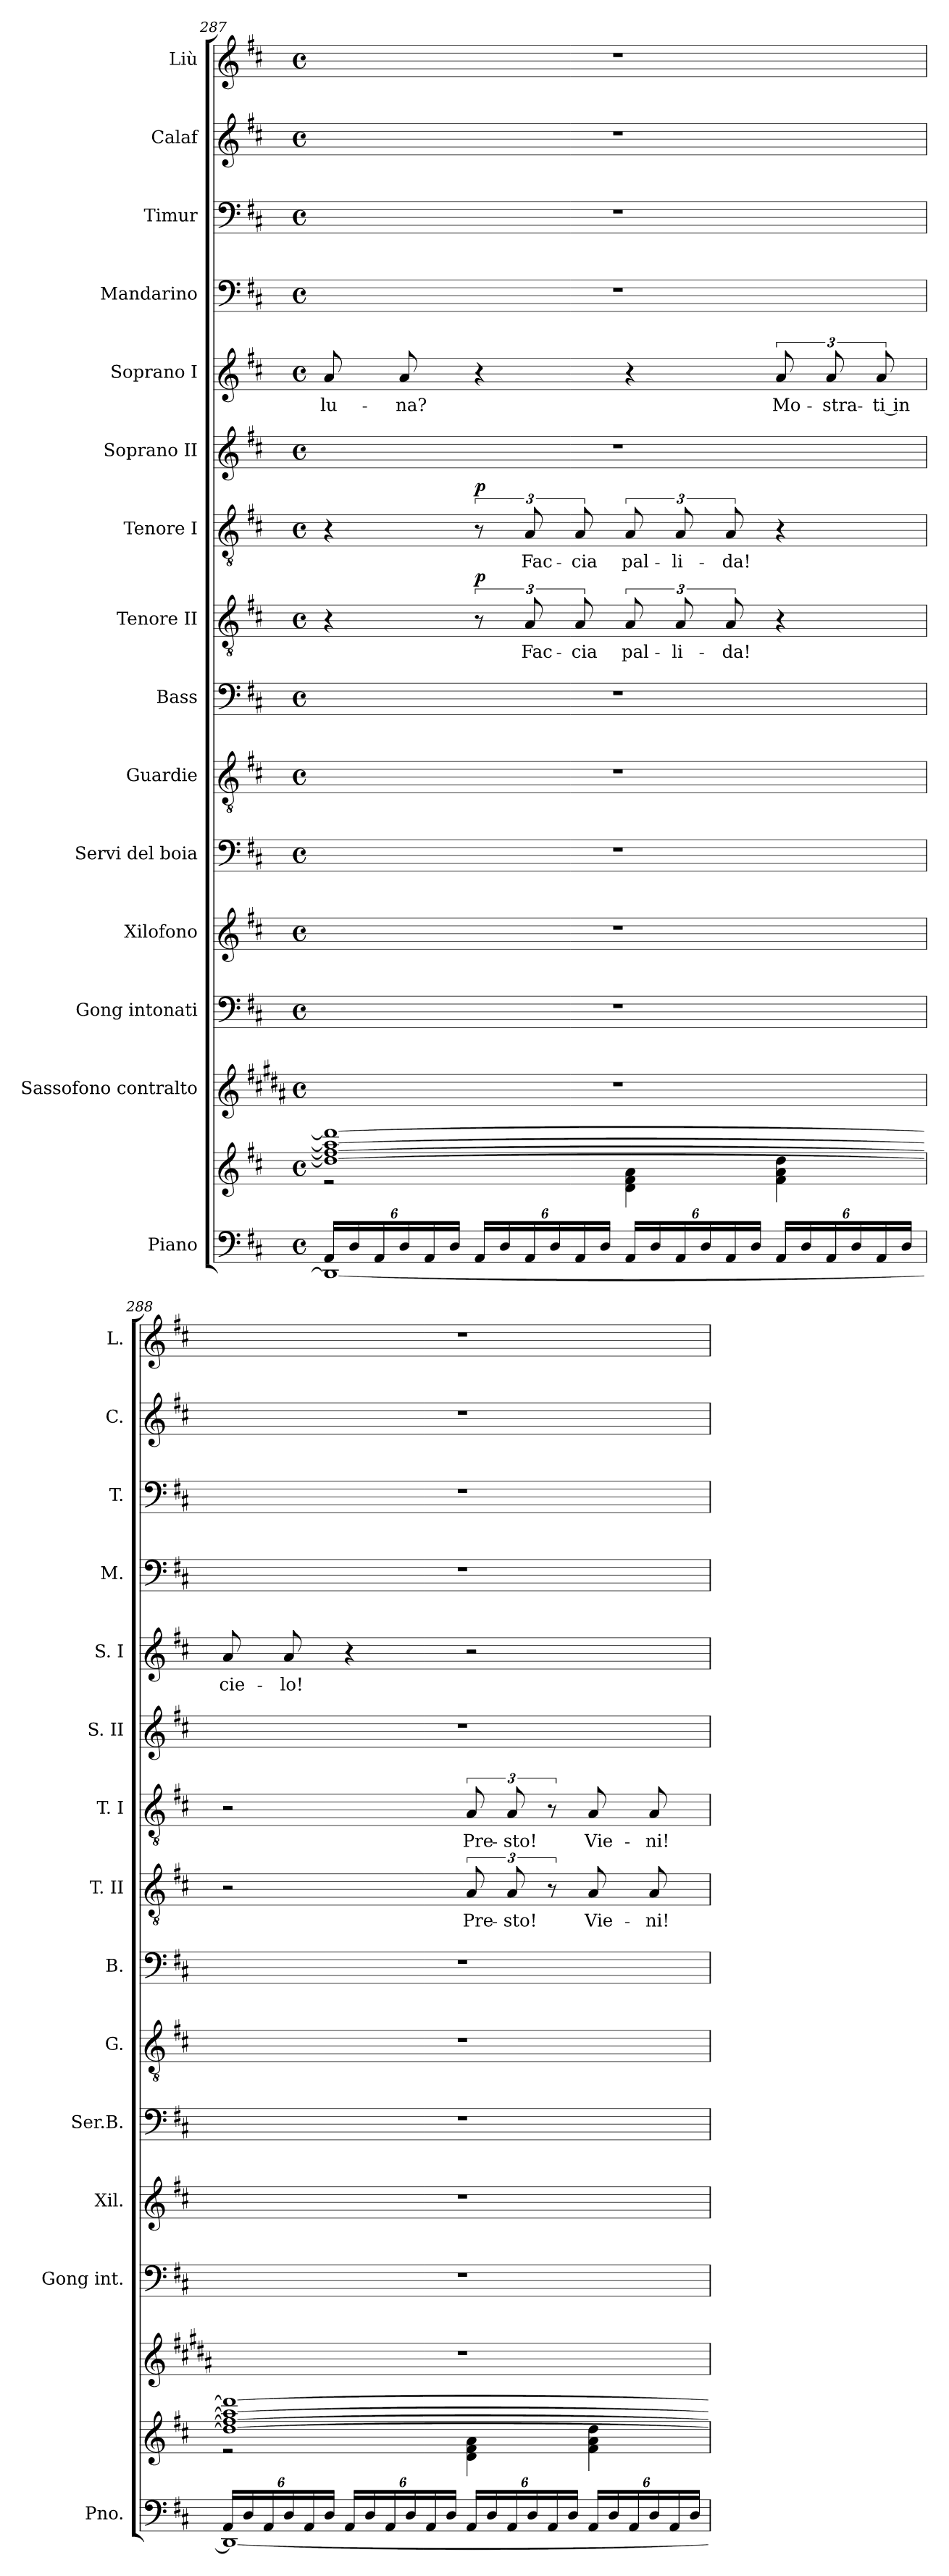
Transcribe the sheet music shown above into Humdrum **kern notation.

**kern	**kern	**kern	**kern	**kern	**kern	**kern	**kern	**kern	**text	**dynam	**kern	**text	**dynam	**kern	**kern	**text	**kern	**kern	**kern	**kern
*part15	*part15	*part14	*part13	*part12	*part11	*part10	*part9	*part8	*part8	*part8	*part7	*part7	*part7	*part6	*part5	*part5	*part4	*part3	*part2	*part1
*staff16	*staff15	*staff14	*staff13	*staff12	*staff11	*staff10	*staff9	*staff8	*staff8	*staff8	*staff7	*staff7	*staff7	*staff6	*staff5	*staff5	*staff4	*staff3	*staff2	*staff1
*I"Piano	*	*I"Sassofono contralto	*I"Gong intonati	*I"Xilofono	*I"Servi del boia	*I"Guardie	*I"Bass	*I"Tenore II	*	*	*I"Tenore I	*	*	*I"Soprano II	*I"Soprano I	*	*I"Mandarino	*I"Timur	*I"Calaf	*I"Liù
*I'Pno.	*	*	*I'Gong int.	*I'Xil.	*I'Ser.B.	*I'G.	*I'B.	*I'T. II	*	*	*I'T. I	*	*	*I'S. II	*I'S. I	*	*I'M.	*I'T.	*I'C.	*I'L.
!!LO:LB:g=z
*clefF4	*clefG2	*clefG2	*clefF4	*clefG2	*clefF4	*clefGv2	*clefF4	*clefGv2	*	*	*clefGv2	*	*	*clefG2	*clefG2	*	*clefF4	*clefF4	*clefG2	*clefG2
*	*	*ITrd5c9	*	*ITrd-7c-12	*	*	*	*	*	*	*	*	*	*	*	*	*	*	*	*
*k[f#c#]	*k[f#c#]	*k[f#c#]	*k[f#c#]	*k[f#c#]	*k[f#c#]	*k[f#c#]	*k[f#c#]	*k[f#c#]	*	*	*k[f#c#]	*	*	*k[f#c#]	*k[f#c#]	*	*k[f#c#]	*k[f#c#]	*k[f#c#]	*k[f#c#]
*M4/4	*M4/4	*M4/4	*M4/4	*M4/4	*M4/4	*M4/4	*M4/4	*M4/4	*	*	*M4/4	*	*	*M4/4	*M4/4	*	*M4/4	*M4/4	*M4/4	*M4/4
*met(c)	*met(c)	*met(c)	*met(c)	*met(c)	*met(c)	*met(c)	*met(c)	*met(c)	*	*	*met(c)	*	*	*met(c)	*met(c)	*	*met(c)	*met(c)	*met(c)	*met(c)
*Xbrackettup	*	*	*	*	*	*	*	*	*	*	*	*	*	*	*	*	*	*	*	*
=287	=287	=287	=287	=287	=287	=287	=287	=287	=287	=287	=287	=287	=287	=287	=287	=287	=287	=287	=287	=287
*^	*^	*	*	*	*	*	*	*	*	*	*	*	*	*	*	*	*	*	*	*
!	!	!	!	!	!	!	!	!	!	!	!	!	!	!	!	!	!	!LO:LY:b	!	!	!	!
24AA/LL	1DD_	1dd_ 1ff#_ 1aa_ 1ddd_	2r	1r	1r	1r	1r	1r	1r	4r	.	.	4r	.	.	1r	8a/	lu-	1r	1r	1r	1r
24D/	.	.	.	.	.	.	.	.	.	.	.	.	.	.	.	.	.	.	.	.	.	.
24AA/	.	.	.	.	.	.	.	.	.	.	.	.	.	.	.	.	.	.	.	.	.	.
!	!	!	!	!	!	!	!	!	!	!	!	!	!	!	!	!	!	!LO:LY:b	!	!	!	!
24D/	.	.	.	.	.	.	.	.	.	.	.	.	.	.	.	.	8a/	-na?	.	.	.	.
24AA/	.	.	.	.	.	.	.	.	.	.	.	.	.	.	.	.	.	.	.	.	.	.
24D/JJ	.	.	.	.	.	.	.	.	.	.	.	.	.	.	.	.	.	.	.	.	.	.
!	!	!	!	!	!	!	!	!	!	!	!	!LO:DY:a	!	!	!LO:DY:a	!	!	!	!	!	!	!
24AA/LL	.	.	.	.	.	.	.	.	.	12r	.	p	12r	.	p	.	4r	.	.	.	.	.
24D/	.	.	.	.	.	.	.	.	.	.	.	.	.	.	.	.	.	.	.	.	.	.
!	!	!	!	!	!	!	!	!	!	!	!LO:LY:b	!	!	!LO:LY:b	!	!	!	!	!	!	!	!
24AA/	.	.	.	.	.	.	.	.	.	12A/	Fac-	.	12A/	Fac-	.	.	.	.	.	.	.	.
24D/	.	.	.	.	.	.	.	.	.	.	.	.	.	.	.	.	.	.	.	.	.	.
!	!	!	!	!	!	!	!	!	!	!	!LO:LY:b	!	!	!LO:LY:b	!	!	!	!	!	!	!	!
24AA/	.	.	.	.	.	.	.	.	.	12A/	-cia	.	12A/	-cia	.	.	.	.	.	.	.	.
24D/JJ	.	.	.	.	.	.	.	.	.	.	.	.	.	.	.	.	.	.	.	.	.	.
!	!	!	!	!	!	!	!	!	!	!	!LO:LY:b	!	!	!LO:LY:b	!	!	!	!	!	!	!	!
24AA/LL	.	.	4d\ 4f#\ 4a\	.	.	.	.	.	.	12A/	pal-	.	12A/	pal-	.	.	4r	.	.	.	.	.
24D/	.	.	.	.	.	.	.	.	.	.	.	.	.	.	.	.	.	.	.	.	.	.
!	!	!	!	!	!	!	!	!	!	!	!LO:LY:b	!	!	!LO:LY:b	!	!	!	!	!	!	!	!
24AA/	.	.	.	.	.	.	.	.	.	12A/	-li-	.	12A/	-li-	.	.	.	.	.	.	.	.
24D/	.	.	.	.	.	.	.	.	.	.	.	.	.	.	.	.	.	.	.	.	.	.
!	!	!	!	!	!	!	!	!	!	!	!LO:LY:b	!	!	!LO:LY:b	!	!	!	!	!	!	!	!
24AA/	.	.	.	.	.	.	.	.	.	12A/	-da!	.	12A/	-da!	.	.	.	.	.	.	.	.
24D/JJ	.	.	.	.	.	.	.	.	.	.	.	.	.	.	.	.	.	.	.	.	.	.
!	!	!	!	!	!	!	!	!	!	!	!	!	!	!	!	!	!	!LO:LY:b	!	!	!	!
24AA/LL	.	.	4f#\ 4a\ 4dd\	.	.	.	.	.	.	4r	.	.	4r	.	.	.	12a/	Mo-	.	.	.	.
24D/	.	.	.	.	.	.	.	.	.	.	.	.	.	.	.	.	.	.	.	.	.	.
!	!	!	!	!	!	!	!	!	!	!	!	!	!	!	!	!	!	!LO:LY:b	!	!	!	!
24AA/	.	.	.	.	.	.	.	.	.	.	.	.	.	.	.	.	12a/	-stra-	.	.	.	.
24D/	.	.	.	.	.	.	.	.	.	.	.	.	.	.	.	.	.	.	.	.	.	.
!	!	!	!	!	!	!	!	!	!	!	!	!	!	!	!	!	!	!LO:LY:b	!	!	!	!
24AA/	.	.	.	.	.	.	.	.	.	.	.	.	.	.	.	.	12a/	-ti in	.	.	.	.
24D/JJ	.	.	.	.	.	.	.	.	.	.	.	.	.	.	.	.	.	.	.	.	.	.
!!LO:PB:g=z
=288	=288	=288	=288	=288	=288	=288	=288	=288	=288	=288	=288	=288	=288	=288	=288	=288	=288	=288	=288	=288	=288	=288
!	!	!	!	!	!	!	!	!	!	!	!	!	!	!	!	!	!	!LO:LY:b	!	!	!	!
24AA/LL	1DD_	1dd_ 1ff#_ 1aa_ 1ddd_	2r	1r	1r	1r	1r	1r	1r	2r	.	.	2r	.	.	1r	8a/	cie-	1r	1r	1r	1r
24D/	.	.	.	.	.	.	.	.	.	.	.	.	.	.	.	.	.	.	.	.	.	.
24AA/	.	.	.	.	.	.	.	.	.	.	.	.	.	.	.	.	.	.	.	.	.	.
!	!	!	!	!	!	!	!	!	!	!	!	!	!	!	!	!	!	!LO:LY:b	!	!	!	!
24D/	.	.	.	.	.	.	.	.	.	.	.	.	.	.	.	.	8a/	-lo!	.	.	.	.
24AA/	.	.	.	.	.	.	.	.	.	.	.	.	.	.	.	.	.	.	.	.	.	.
24D/JJ	.	.	.	.	.	.	.	.	.	.	.	.	.	.	.	.	.	.	.	.	.	.
24AA/LL	.	.	.	.	.	.	.	.	.	.	.	.	.	.	.	.	4r	.	.	.	.	.
24D/	.	.	.	.	.	.	.	.	.	.	.	.	.	.	.	.	.	.	.	.	.	.
24AA/	.	.	.	.	.	.	.	.	.	.	.	.	.	.	.	.	.	.	.	.	.	.
24D/	.	.	.	.	.	.	.	.	.	.	.	.	.	.	.	.	.	.	.	.	.	.
24AA/	.	.	.	.	.	.	.	.	.	.	.	.	.	.	.	.	.	.	.	.	.	.
24D/JJ	.	.	.	.	.	.	.	.	.	.	.	.	.	.	.	.	.	.	.	.	.	.
!	!	!	!	!	!	!	!	!	!	!	!LO:LY:b	!	!	!LO:LY:b	!	!	!	!	!	!	!	!
24AA/LL	.	.	4d\ 4f#\ 4a\	.	.	.	.	.	.	12A/	Pre-	.	12A/	Pre-	.	.	2r	.	.	.	.	.
24D/	.	.	.	.	.	.	.	.	.	.	.	.	.	.	.	.	.	.	.	.	.	.
!	!	!	!	!	!	!	!	!	!	!	!LO:LY:b	!	!	!LO:LY:b	!	!	!	!	!	!	!	!
24AA/	.	.	.	.	.	.	.	.	.	12A/	-sto!	.	12A/	-sto!	.	.	.	.	.	.	.	.
24D/	.	.	.	.	.	.	.	.	.	.	.	.	.	.	.	.	.	.	.	.	.	.
24AA/	.	.	.	.	.	.	.	.	.	12r	.	.	12r	.	.	.	.	.	.	.	.	.
24D/JJ	.	.	.	.	.	.	.	.	.	.	.	.	.	.	.	.	.	.	.	.	.	.
!	!	!	!	!	!	!	!	!	!	!	!LO:LY:b	!	!	!LO:LY:b	!	!	!	!	!	!	!	!
24AA/LL	.	.	4f#\ 4a\ 4dd\	.	.	.	.	.	.	8A/	Vie-	.	8A/	Vie-	.	.	.	.	.	.	.	.
24D/	.	.	.	.	.	.	.	.	.	.	.	.	.	.	.	.	.	.	.	.	.	.
24AA/	.	.	.	.	.	.	.	.	.	.	.	.	.	.	.	.	.	.	.	.	.	.
!	!	!	!	!	!	!	!	!	!	!	!LO:LY:b	!	!	!LO:LY:b	!	!	!	!	!	!	!	!
24D/	.	.	.	.	.	.	.	.	.	8A/	-ni!	.	8A/	-ni!	.	.	.	.	.	.	.	.
24AA/	.	.	.	.	.	.	.	.	.	.	.	.	.	.	.	.	.	.	.	.	.	.
24D/JJ	.	.	.	.	.	.	.	.	.	.	.	.	.	.	.	.	.	.	.	.	.	.
*v	*v	*	*	*	*	*	*	*	*	*	*	*	*	*	*	*	*	*	*	*	*	*
*	*v	*v	*	*	*	*	*	*	*	*	*	*	*	*	*	*	*	*	*	*	*
=	=	=	=	=	=	=	=	=	=	=	=	=	=	=	=	=	=	=	=	=
*-	*-	*-	*-	*-	*-	*-	*-	*-	*-	*-	*-	*-	*-	*-	*-	*-	*-	*-	*-	*-
